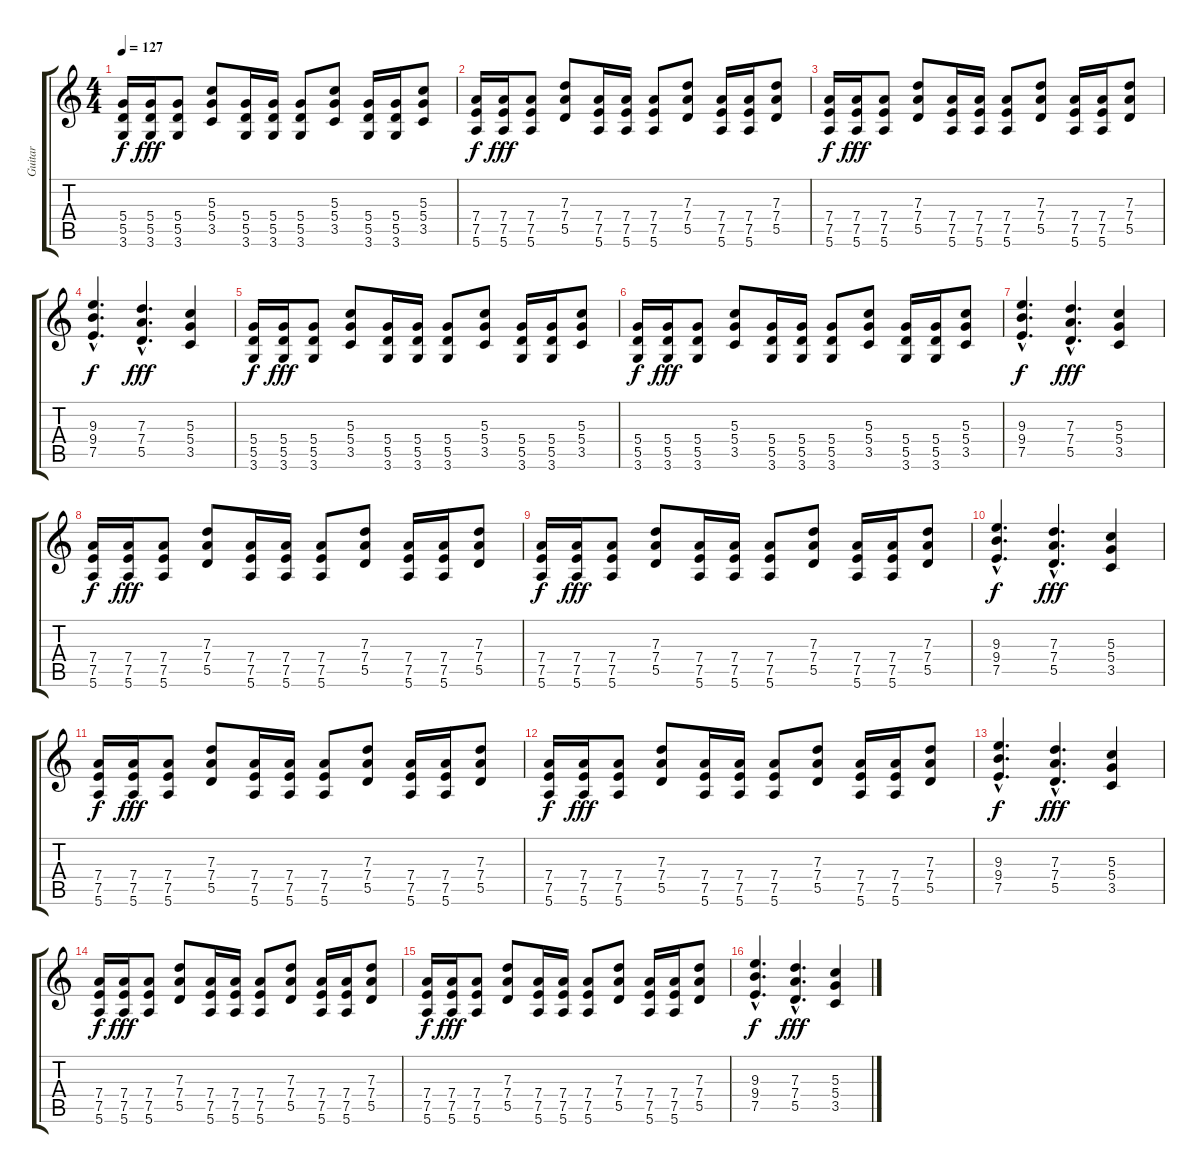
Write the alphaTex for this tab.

\track ("Guitar" "Guitar") {instrument overdrivenguitar}
\staff {score tabs}
\tuning (E4 B3 G3 D3 A2 E2) {hide}
\ts (4 4)
\tempo 127
\clef g2
\ks c
(5.4 5.5 3.6).16{dy f} (5.4 5.5 3.6).16{dy fff} (5.4 5.5 3.6).8 (5.3 5.4 3.5).8 (5.4 5.5 3.6).16 (5.4 5.5 3.6).16 (5.4 5.5 3.6).8 (5.3 5.4 3.5).8 (5.4 5.5 3.6).16 (5.4 5.5 3.6).16 (5.3 5.4 3.5).8 |
(7.4 7.5 5.6).16{dy f} (7.4 7.5 5.6).16{dy fff} (7.4 7.5 5.6).8 (7.3 7.4 5.5).8 (7.4 7.5 5.6).16 (7.4 7.5 5.6).16 (7.4 7.5 5.6).8 (7.3 7.4 5.5).8 (7.4 7.5 5.6).16 (7.4 7.5 5.6).16 (7.3 7.4 5.5).8 |
(7.4 7.5 5.6).16{dy f} (7.4 7.5 5.6).16{dy fff} (7.4 7.5 5.6).8 (7.3 7.4 5.5).8 (7.4 7.5 5.6).16 (7.4 7.5 5.6).16 (7.4 7.5 5.6).8 (7.3 7.4 5.5).8 (7.4 7.5 5.6).16 (7.4 7.5 5.6).16 (7.3 7.4 5.5).8 |
(9.3{hac} 9.4{hac} 7.5{hac}).4{d dy f} (7.3{hac} 7.4{hac} 5.5{hac}).4{d dy fff} (5.3 5.4 3.5).4 |
(5.4 5.5 3.6).16{dy f} (5.4 5.5 3.6).16{dy fff} (5.4 5.5 3.6).8 (5.3 5.4 3.5).8 (5.4 5.5 3.6).16 (5.4 5.5 3.6).16 (5.4 5.5 3.6).8 (5.3 5.4 3.5).8 (5.4 5.5 3.6).16 (5.4 5.5 3.6).16 (5.3 5.4 3.5).8 |
(5.4 5.5 3.6).16{dy f} (5.4 5.5 3.6).16{dy fff} (5.4 5.5 3.6).8 (5.3 5.4 3.5).8 (5.4 5.5 3.6).16 (5.4 5.5 3.6).16 (5.4 5.5 3.6).8 (5.3 5.4 3.5).8 (5.4 5.5 3.6).16 (5.4 5.5 3.6).16 (5.3 5.4 3.5).8 |
(9.3{hac} 9.4{hac} 7.5{hac}).4{d dy f} (7.3{hac} 7.4{hac} 5.5{hac}).4{d dy fff} (5.3 5.4 3.5).4 |
(7.4 7.5 5.6).16{dy f} (7.4 7.5 5.6).16{dy fff} (7.4 7.5 5.6).8 (7.3 7.4 5.5).8 (7.4 7.5 5.6).16 (7.4 7.5 5.6).16 (7.4 7.5 5.6).8 (7.3 7.4 5.5).8 (7.4 7.5 5.6).16 (7.4 7.5 5.6).16 (7.3 7.4 5.5).8 |
(7.4 7.5 5.6).16{dy f} (7.4 7.5 5.6).16{dy fff} (7.4 7.5 5.6).8 (7.3 7.4 5.5).8 (7.4 7.5 5.6).16 (7.4 7.5 5.6).16 (7.4 7.5 5.6).8 (7.3 7.4 5.5).8 (7.4 7.5 5.6).16 (7.4 7.5 5.6).16 (7.3 7.4 5.5).8 |
(9.3{hac} 9.4{hac} 7.5{hac}).4{d dy f} (7.3{hac} 7.4{hac} 5.5{hac}).4{d dy fff} (5.3 5.4 3.5).4 |
(7.4 7.5 5.6).16{dy f} (7.4 7.5 5.6).16{dy fff} (7.4 7.5 5.6).8 (7.3 7.4 5.5).8 (7.4 7.5 5.6).16 (7.4 7.5 5.6).16 (7.4 7.5 5.6).8 (7.3 7.4 5.5).8 (7.4 7.5 5.6).16 (7.4 7.5 5.6).16 (7.3 7.4 5.5).8 |
(7.4 7.5 5.6).16{dy f} (7.4 7.5 5.6).16{dy fff} (7.4 7.5 5.6).8 (7.3 7.4 5.5).8 (7.4 7.5 5.6).16 (7.4 7.5 5.6).16 (7.4 7.5 5.6).8 (7.3 7.4 5.5).8 (7.4 7.5 5.6).16 (7.4 7.5 5.6).16 (7.3 7.4 5.5).8 |
(9.3{hac} 9.4{hac} 7.5{hac}).4{d dy f} (7.3{hac} 7.4{hac} 5.5{hac}).4{d dy fff} (5.3 5.4 3.5).4 |
(7.4 7.5 5.6).16{dy f} (7.4 7.5 5.6).16{dy fff} (7.4 7.5 5.6).8 (7.3 7.4 5.5).8 (7.4 7.5 5.6).16 (7.4 7.5 5.6).16 (7.4 7.5 5.6).8 (7.3 7.4 5.5).8 (7.4 7.5 5.6).16 (7.4 7.5 5.6).16 (7.3 7.4 5.5).8 |
(7.4 7.5 5.6).16{dy f} (7.4 7.5 5.6).16{dy fff} (7.4 7.5 5.6).8 (7.3 7.4 5.5).8 (7.4 7.5 5.6).16 (7.4 7.5 5.6).16 (7.4 7.5 5.6).8 (7.3 7.4 5.5).8 (7.4 7.5 5.6).16 (7.4 7.5 5.6).16 (7.3 7.4 5.5).8 |
(9.3{hac} 9.4{hac} 7.5{hac}).4{d dy f} (7.3{hac} 7.4{hac} 5.5{hac}).4{d dy fff} (5.3 5.4 3.5).4
